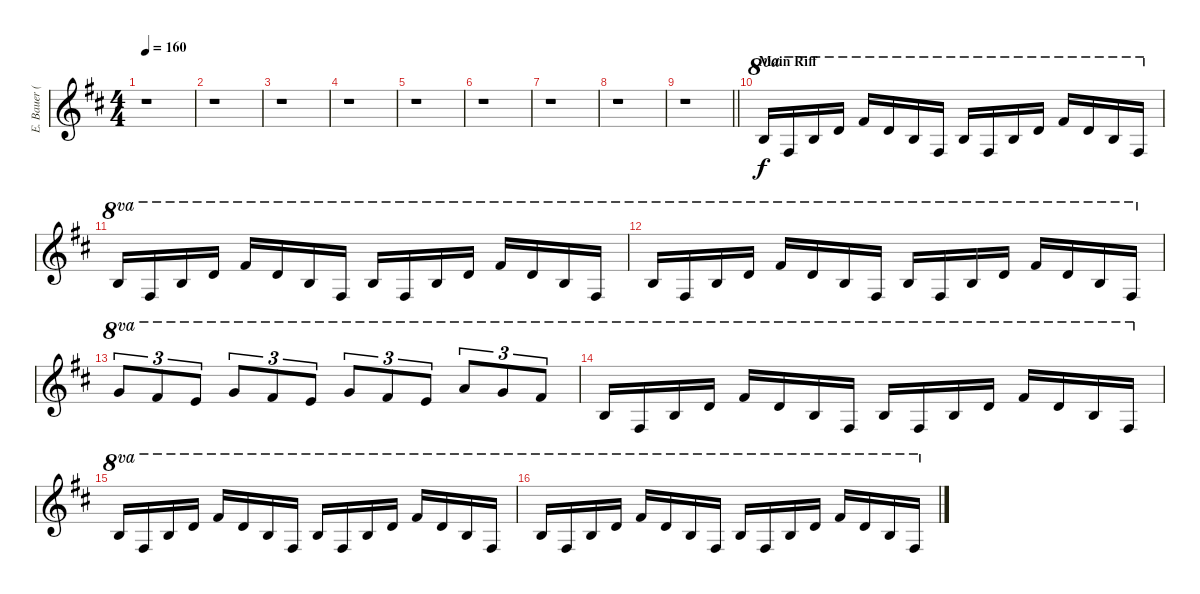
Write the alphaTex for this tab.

\track ("E. Bauer (Keyboard)" "E. Bauer (") {instrument lead2sawtooth}
\staff {score}
\tuning (E4 B3 G3 D3 A2 E2) {hide}
\ts (4 4)
\tempo 160
\clef g2
\ks bminor
r.1{dy f} |
r.1 |
r.1 |
r.1 |
r.1 |
r.1 |
r.1 |
r.1 |
\barLineRight lightlight
r.1 |
\section ("" "Main Riff")
12.2.16{ot 8va} 11.3.16{ot 8va} 12.2.16{ot 8va} 10.1.16{ot 8va} 14.1.16{ot 8va} 10.1.16{ot 8va} 12.2.16{ot 8va} 11.3.16{ot 8va} 12.2.16{ot 8va} 11.3.16{ot 8va} 12.2.16{ot 8va} 10.1.16{ot 8va} 14.1.16{ot 8va} 10.1.16{ot 8va} 12.2.16{ot 8va} 11.3.16{ot 8va} |
12.2.16{ot 8va} 11.3.16{ot 8va} 12.2.16{ot 8va} 10.1.16{ot 8va} 14.1.16{ot 8va} 10.1.16{ot 8va} 12.2.16{ot 8va} 11.3.16{ot 8va} 12.2.16{ot 8va} 11.3.16{ot 8va} 12.2.16{ot 8va} 10.1.16{ot 8va} 14.1.16{ot 8va} 10.1.16{ot 8va} 12.2.16{ot 8va} 11.3.16{ot 8va} |
12.2.16{ot 8va} 11.3.16{ot 8va} 12.2.16{ot 8va} 10.1.16{ot 8va} 14.1.16{ot 8va} 10.1.16{ot 8va} 12.2.16{ot 8va} 11.3.16{ot 8va} 12.2.16{ot 8va} 11.3.16{ot 8va} 12.2.16{ot 8va} 10.1.16{ot 8va} 14.1.16{ot 8va} 10.1.16{ot 8va} 12.2.16{ot 8va} 11.3.16{ot 8va} |
15.1.8{tu (3 2) ot 8va} 14.1.8{tu (3 2) ot 8va} 12.1.8{tu (3 2) ot 8va} 15.1.8{tu (3 2) ot 8va} 14.1.8{tu (3 2) ot 8va} 12.1.8{tu (3 2) ot 8va} 15.1.8{tu (3 2) ot 8va} 14.1.8{tu (3 2) ot 8va} 12.1.8{tu (3 2) ot 8va} 17.1.8{tu (3 2) ot 8va} 15.1.8{tu (3 2) ot 8va} 14.1.8{tu (3 2) ot 8va} |
12.2.16{ot 8va} 11.3.16{ot 8va} 12.2.16{ot 8va} 10.1.16{ot 8va} 14.1.16{ot 8va} 10.1.16{ot 8va} 12.2.16{ot 8va} 11.3.16{ot 8va} 12.2.16{ot 8va} 11.3.16{ot 8va} 12.2.16{ot 8va} 10.1.16{ot 8va} 14.1.16{ot 8va} 10.1.16{ot 8va} 12.2.16{ot 8va} 11.3.16{ot 8va} |
12.2.16{ot 8va} 11.3.16{ot 8va} 12.2.16{ot 8va} 10.1.16{ot 8va} 14.1.16{ot 8va} 10.1.16{ot 8va} 12.2.16{ot 8va} 11.3.16{ot 8va} 12.2.16{ot 8va} 11.3.16{ot 8va} 12.2.16{ot 8va} 10.1.16{ot 8va} 14.1.16{ot 8va} 10.1.16{ot 8va} 12.2.16{ot 8va} 11.3.16{ot 8va} |
12.2.16{ot 8va} 11.3.16{ot 8va} 12.2.16{ot 8va} 10.1.16{ot 8va} 14.1.16{ot 8va} 10.1.16{ot 8va} 12.2.16{ot 8va} 11.3.16{ot 8va} 12.2.16{ot 8va} 11.3.16{ot 8va} 12.2.16{ot 8va} 10.1.16{ot 8va} 14.1.16{ot 8va} 10.1.16{ot 8va} 12.2.16{ot 8va} 11.3.16{ot 8va}
